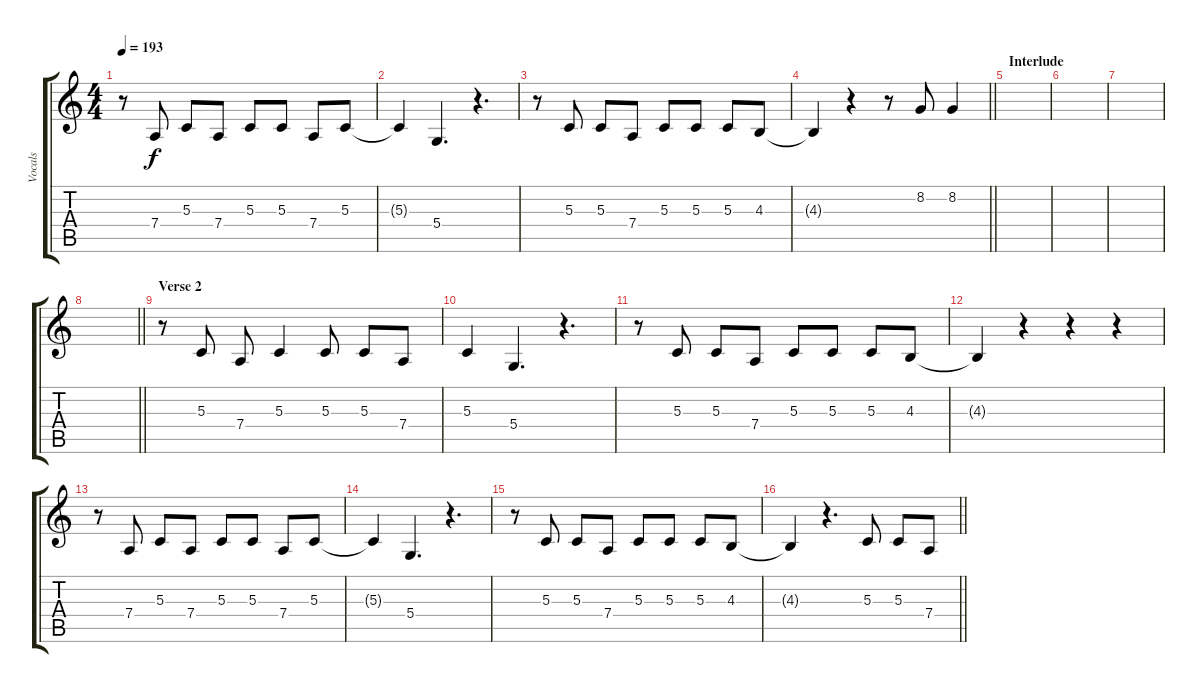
\track ("Vocals" "Vocals") {instrument altosax}
\staff {score tabs}
\tuning (E4 B3 G3 D3 A2 E2) {hide}
\ts (4 4)
\tempo 193
\clef g2
\ks c
r.8{dy f} 7.4.8 5.3.8 7.4.8 5.3.8 5.3.8 7.4.8 5.3.8 |
5.3{t}.4 5.4.4{d} r.4{d} |
r.8 5.3.8 5.3.8 7.4.8 5.3.8 5.3.8 5.3.8 4.3.8 |
\barLineRight lightlight
4.3{t}.4 r.4 r.8 8.2.8 8.2.4 |
\section ("" "Interlude")
|
|
|
\barLineRight lightlight
|
\section ("" "Verse 2")
r.8 5.3.8 7.4.8 5.3.4 5.3.8 5.3.8 7.4.8 |
5.3.4 5.4.4{d} r.4{d} |
r.8 5.3.8 5.3.8 7.4.8 5.3.8 5.3.8 5.3.8 4.3.8 |
4.3{t}.4 r.4 r.4 r.4 |
r.8 7.4.8 5.3.8 7.4.8 5.3.8 5.3.8 7.4.8 5.3.8 |
5.3{t}.4 5.4.4{d} r.4{d} |
r.8 5.3.8 5.3.8 7.4.8 5.3.8 5.3.8 5.3.8 4.3.8 |
\barLineRight lightlight
4.3{t}.4 r.4{d} 5.3.8 5.3.8 7.4.8
